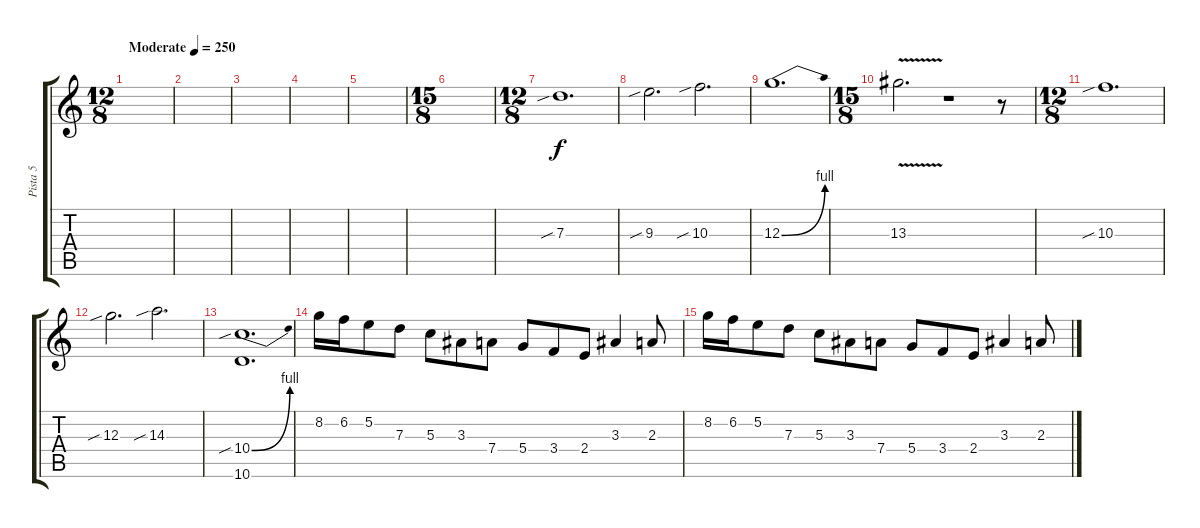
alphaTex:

\track ("Pista 5" "Pista 5") {instrument distortionguitar}
\staff {score tabs}
\tuning (E4 B3 G3 D3 A2 E2) {hide}
\ts (12 8)
\tempo (250 "Moderate")
\clef g2
\ks c
|
|
|
|
|
\ts (15 8)
|
\ts (12 8)
7.3{sib}.1{d volume 6} |
9.3{sib}.2{d} 10.3{sib}.2{d} |
12.3{be (bend 0 0 60 4)}.1{d} |
\ts (15 8)
13.3{v}.2{d} r.1 r.8 |
\ts (12 8)
10.3{sib}.1{d} |
12.3{sib}.2{d} 14.3{sib}.2{d} |
(10.4{be (bend 0 0 60 4) sib} 10.6).1{d} |
8.2.16 6.2.16 5.2.8 7.3.8 5.3.8 3.3.8 7.4.8 5.4.8 3.4.8 2.4.8 3.3.4 2.3.8 |
8.2.16 6.2.16 5.2.8 7.3.8 5.3.8 3.3.8 7.4.8 5.4.8 3.4.8 2.4.8 3.3.4 2.3.8
